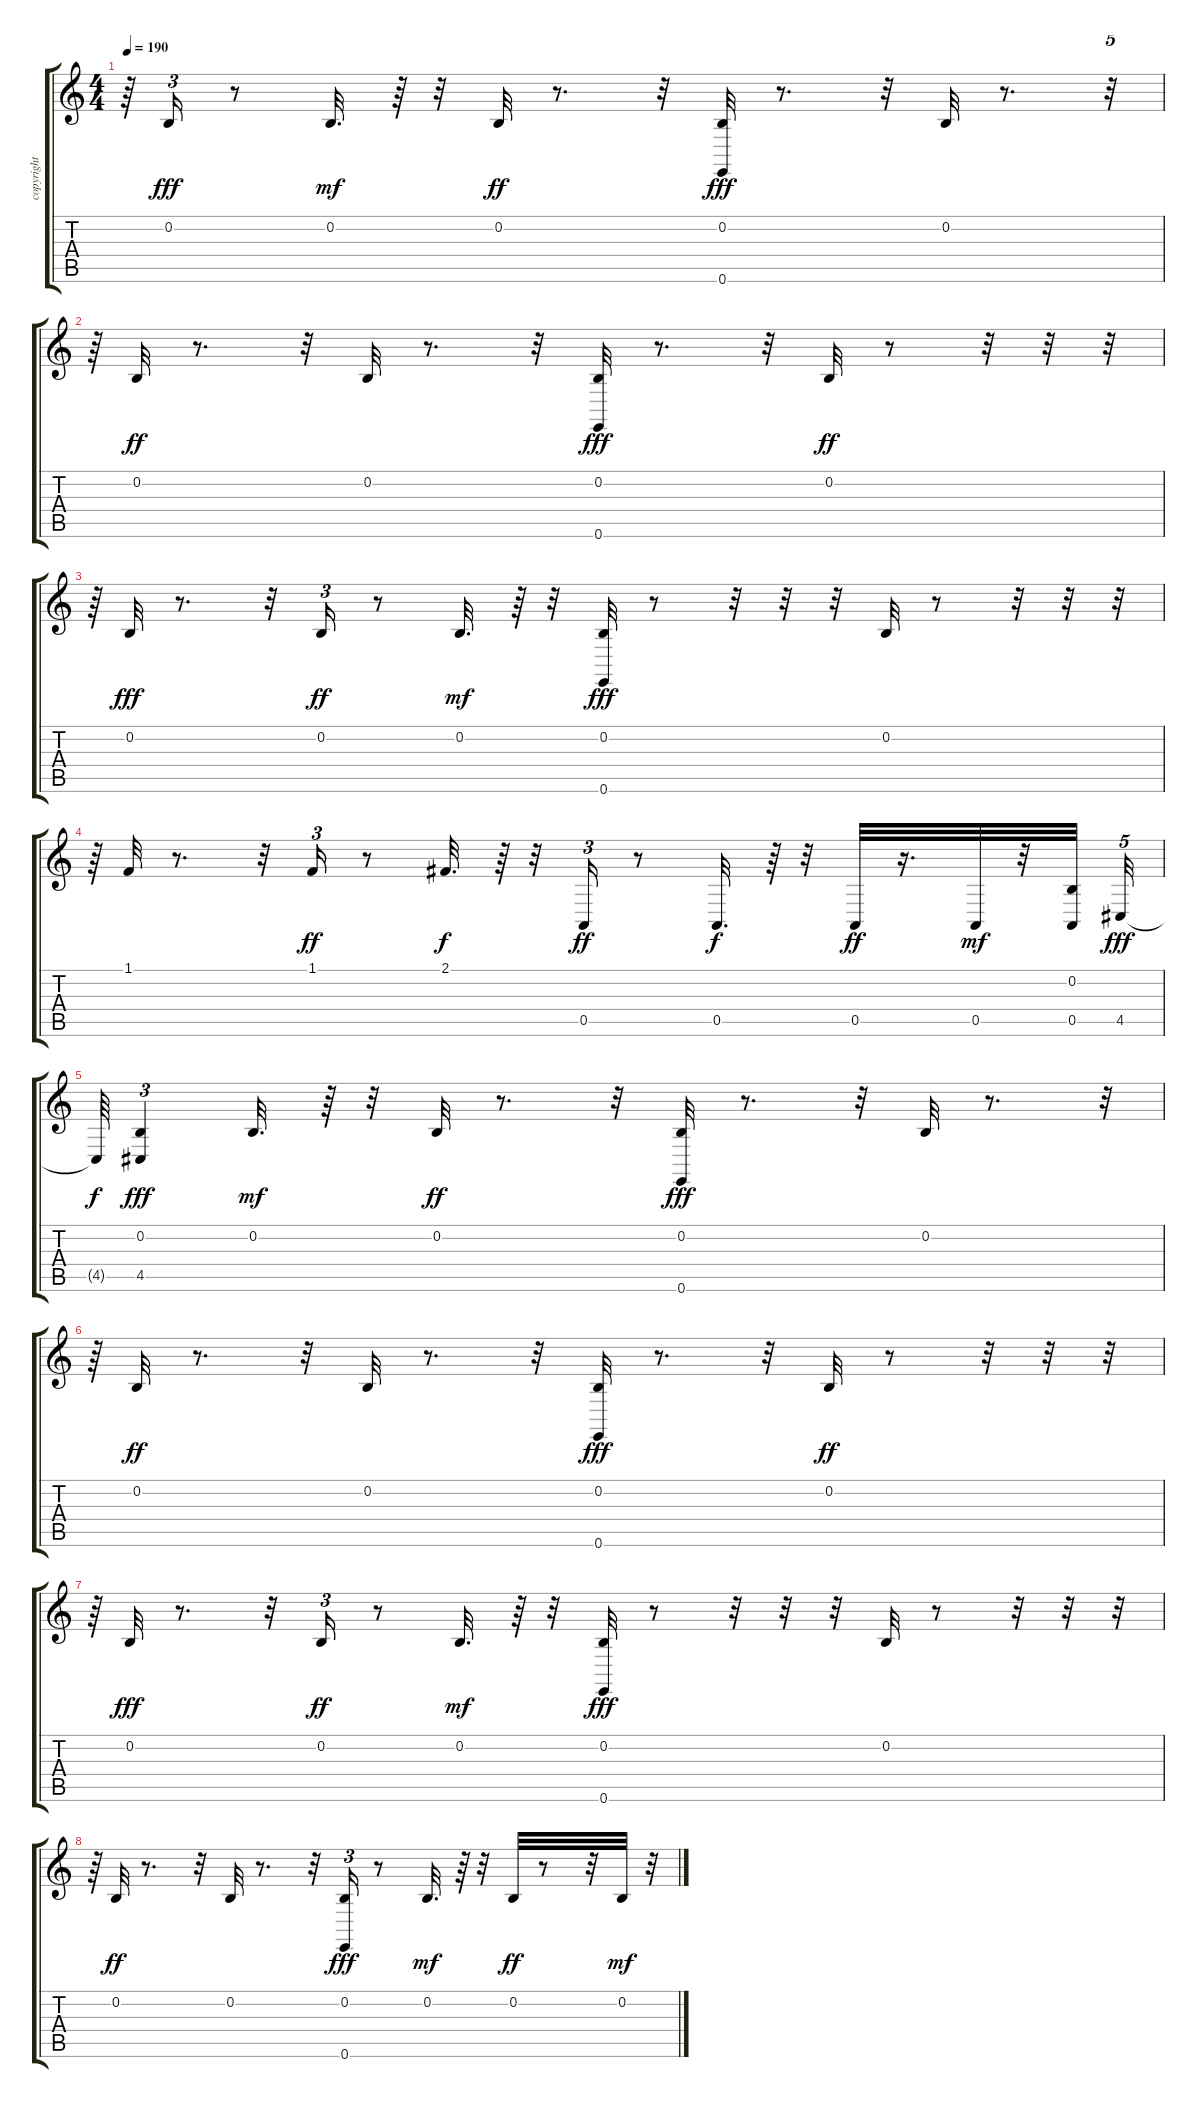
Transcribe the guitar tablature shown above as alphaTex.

\track ("copyright 1998 by" "copyright ") {instrument acousticgrandpiano}
\staff {score tabs}
\tuning (E4 B3 G3 D3 A2 E2) {hide}
\ts (4 4)
\tempo 190
\clef g2
\ks c
r.64{dy mf} 0.2.16{tu (3 2) dy fff} r.8 0.2.32{d dy mf} r.64 r.32 0.2.32{dy ff} r.8{d} r.32 (0.2 0.6).32{dy fff} r.8{d} r.32 0.2.32 r.8{d} r.32{tu (5 4)} |
r.64 0.2.32{dy ff} r.8{d} r.32 0.2.32 r.8{d} r.32 (0.2 0.6).32{dy fff} r.8{d} r.32 0.2.32{dy ff} r.8 r.32 r.32 r.32{tu (5 4)} |
r.64 0.2.32{dy fff} r.8{d} r.32 0.2.16{tu (3 2) dy ff} r.8 0.2.32{d dy mf} r.64 r.32 (0.2 0.6).32{dy fff} r.8 r.32 r.32 r.32 0.2.32 r.8 r.32 r.32 r.32{tu (5 4)} |
r.64 1.1.32 r.8{d} r.32 1.1.16{tu (3 2) dy ff} r.8 2.1.32{d dy f} r.64 r.32 0.5.16{tu (3 2) dy ff} r.8 0.5.32{d dy f} r.64 r.32 0.5.32{dy ff} r.16{d} 0.5.32{dy mf} r.32 (0.2 0.5).32 4.5.32{tu (5 4) dy fff} |
4.5{t}.64{dy f} (0.2 4.5).4{tu (3 2) dy fff} 0.2.32{d dy mf} r.64 r.32 0.2.32{dy ff} r.8{d} r.32 (0.2 0.6).32{dy fff} r.8{d} r.32 0.2.32 r.8{d} r.32{tu (5 4)} |
r.64 0.2.32{dy ff} r.8{d} r.32 0.2.32 r.8{d} r.32 (0.2 0.6).32{dy fff} r.8{d} r.32 0.2.32{dy ff} r.8 r.32 r.32 r.32{tu (5 4)} |
r.64 0.2.32{dy fff} r.8{d} r.32 0.2.16{tu (3 2) dy ff} r.8 0.2.32{d dy mf} r.64 r.32 (0.2 0.6).32{dy fff} r.8 r.32 r.32 r.32 0.2.32 r.8 r.32 r.32 r.32{tu (5 4)} |
r.64 0.2.32{dy ff} r.8{d} r.32 0.2.32 r.8{d} r.32 (0.2 0.6).16{tu (3 2) dy fff} r.8 0.2.32{d dy mf} r.64 r.32 0.2.32{dy ff} r.8 r.32 0.2.32{dy mf} r.32{tu (5 4)}
